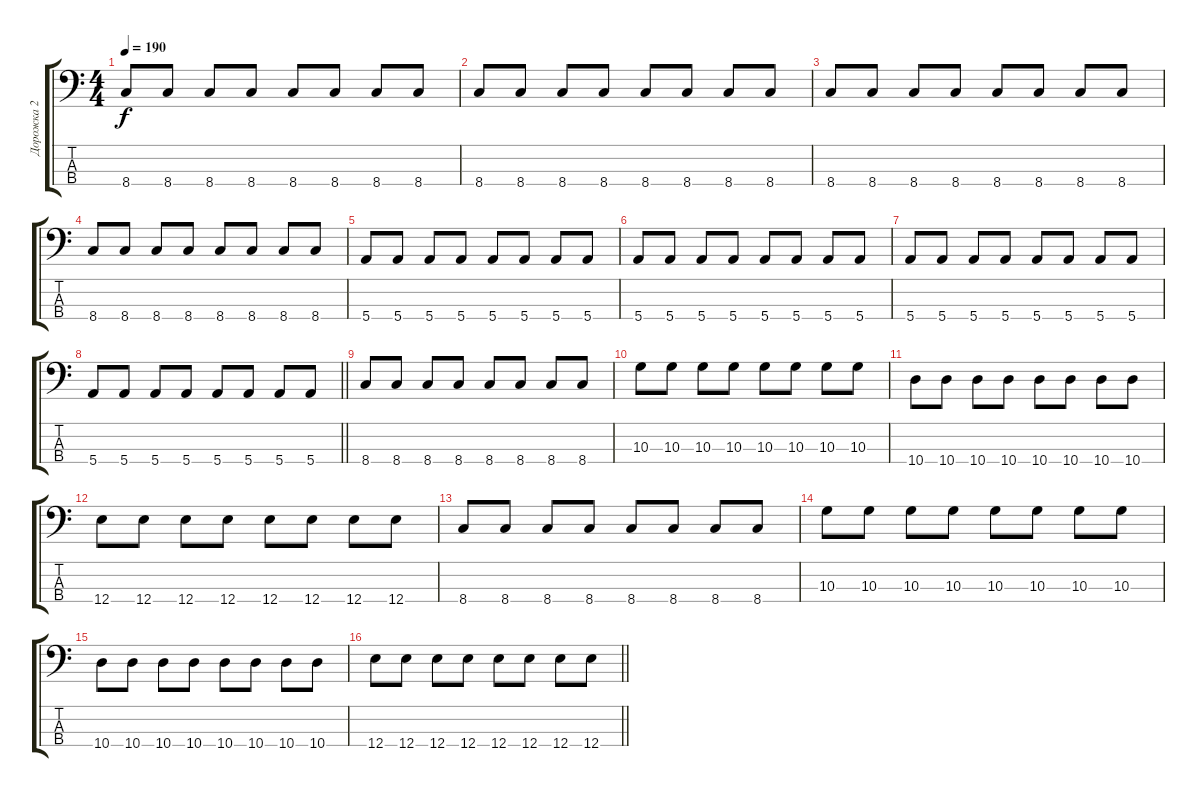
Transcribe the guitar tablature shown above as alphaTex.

\track ("Дорожка 2" "Дорожка 2") {instrument electricbasspick}
\staff {score tabs}
\tuning (G2 D2 A1 E1) {hide}
\ts (4 4)
\tempo 190
\clef f4
\ks c
8.4.8{dy f} 8.4.8 8.4.8 8.4.8 8.4.8 8.4.8 8.4.8 8.4.8 |
8.4.8 8.4.8 8.4.8 8.4.8 8.4.8 8.4.8 8.4.8 8.4.8 |
8.4.8 8.4.8 8.4.8 8.4.8 8.4.8 8.4.8 8.4.8 8.4.8 |
8.4.8 8.4.8 8.4.8 8.4.8 8.4.8 8.4.8 8.4.8 8.4.8 |
5.4.8 5.4.8 5.4.8 5.4.8 5.4.8 5.4.8 5.4.8 5.4.8 |
5.4.8 5.4.8 5.4.8 5.4.8 5.4.8 5.4.8 5.4.8 5.4.8 |
5.4.8 5.4.8 5.4.8 5.4.8 5.4.8 5.4.8 5.4.8 5.4.8 |
\barLineRight lightlight
5.4.8 5.4.8 5.4.8 5.4.8 5.4.8 5.4.8 5.4.8 5.4.8 |
8.4.8 8.4.8 8.4.8 8.4.8 8.4.8 8.4.8 8.4.8 8.4.8 |
10.3.8 10.3.8 10.3.8 10.3.8 10.3.8 10.3.8 10.3.8 10.3.8 |
10.4.8 10.4.8 10.4.8 10.4.8 10.4.8 10.4.8 10.4.8 10.4.8 |
12.4.8 12.4.8 12.4.8 12.4.8 12.4.8 12.4.8 12.4.8 12.4.8 |
8.4.8 8.4.8 8.4.8 8.4.8 8.4.8 8.4.8 8.4.8 8.4.8 |
10.3.8 10.3.8 10.3.8 10.3.8 10.3.8 10.3.8 10.3.8 10.3.8 |
10.4.8 10.4.8 10.4.8 10.4.8 10.4.8 10.4.8 10.4.8 10.4.8 |
\barLineRight lightlight
12.4.8 12.4.8 12.4.8 12.4.8 12.4.8 12.4.8 12.4.8 12.4.8
